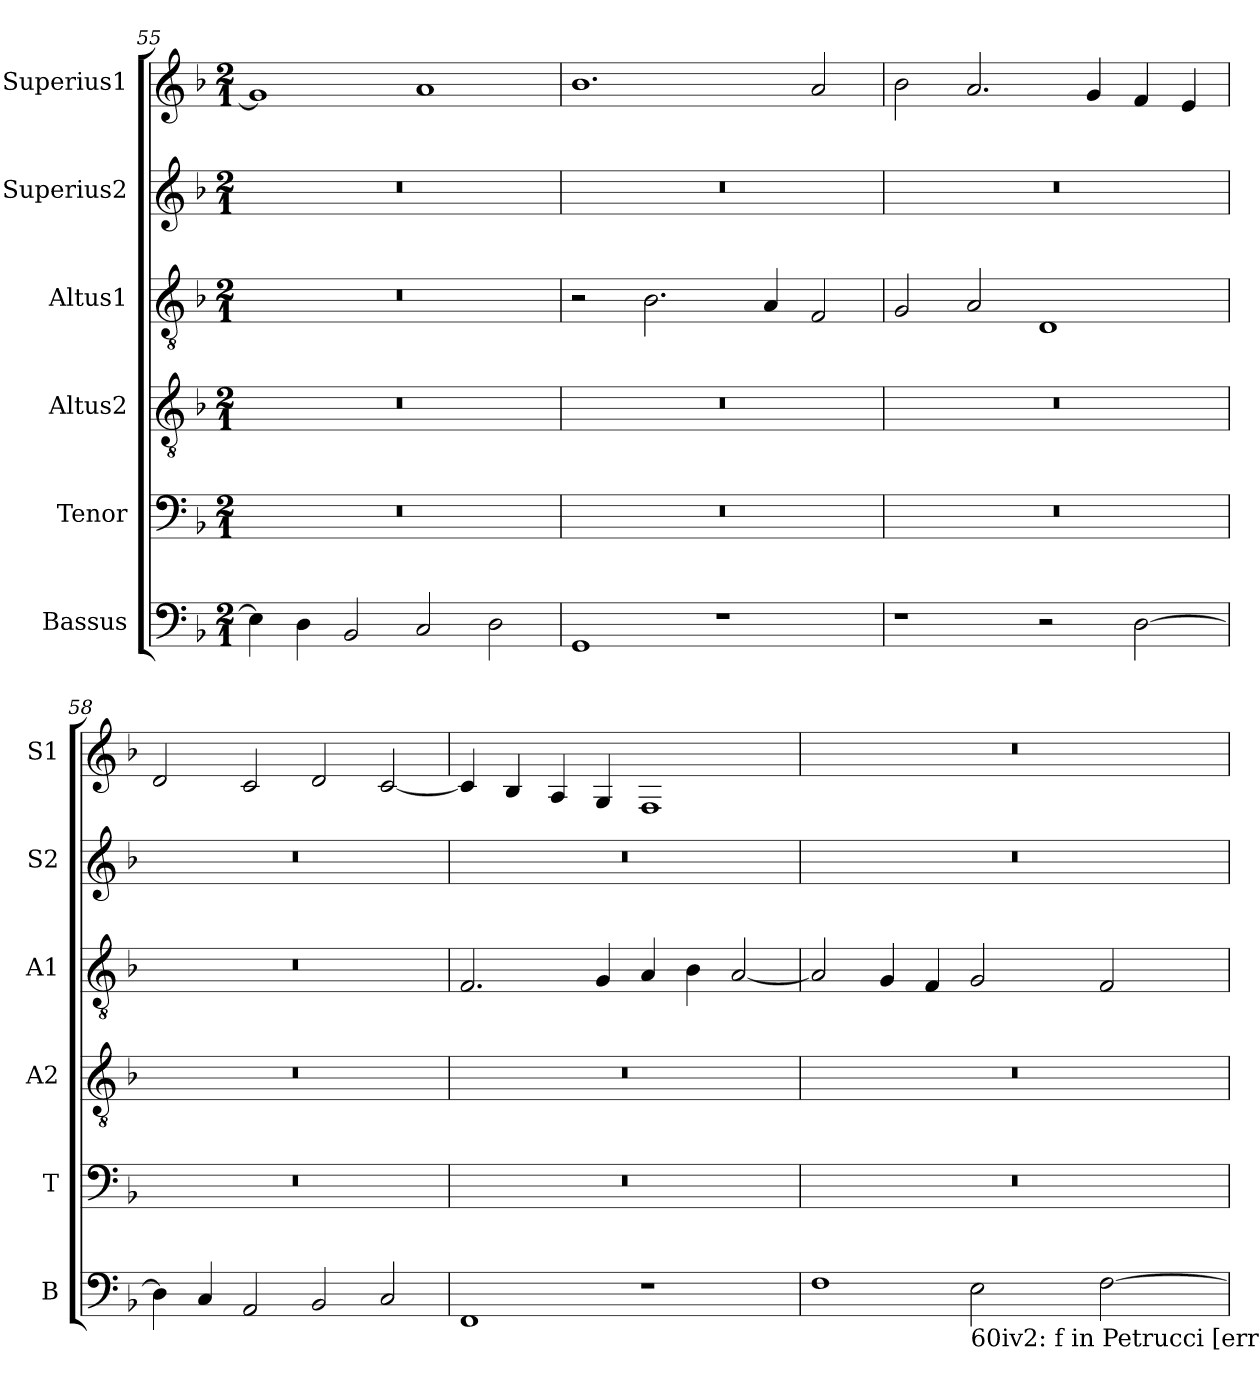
**kern	**kern	**kern	**kern	**kern	**kern
*part6	*part5	*part4	*part3	*part2	*part1
*staff6	*staff5	*staff4	*staff3	*staff2	*staff1
*I"Bassus	*I"Tenor	*I"Altus2	*I"Altus1	*I"Superius2	*I"Superius1
*I'B	*I'T	*I'A2	*I'A1	*I'S2	*I'S1
*clefF4	*clefF4	*clefGv2	*clefGv2	*clefG2	*clefG2
*k[b-]	*k[b-]	*k[b-]	*k[b-]	*k[b-]	*k[b-]
*M2/1	*M2/1	*M2/1	*M2/1	*M2/1	*M2/1
=55	=55	=55	=55	=55	=55
4E-\]	0r	0r	0r	0r	1g]
4D\	.	.	.	.	.
2BB-/	.	.	.	.	.
2C/	.	.	.	.	1a
2D\	.	.	.	.	.
=56	=56	=56	=56	=56	=56
1GG	0r	0r	2r	0r	1.b-
.	.	.	2.B-\	.	.
1r	.	.	.	.	.
.	.	.	4A/	.	.
.	.	.	2F/	.	2a/
=57	=57	=57	=57	=57	=57
1r	0r	0r	2G/	0r	2b-\
.	.	.	2A/	.	2.a/
2r	.	.	1D	.	.
.	.	.	.	.	4g/
[2D\	.	.	.	.	4f/
.	.	.	.	.	4e/
=58	=58	=58	=58	=58	=58
4D\]	0r	0r	0r	0r	2d/
4C/	.	.	.	.	.
2AA/	.	.	.	.	2c/
2BB-/	.	.	.	.	2d/
2C/	.	.	.	.	[2c/
=59	=59	=59	=59	=59	=59
1FF	0r	0r	2.F/	0r	4c/]
.	.	.	.	.	4B-/
.	.	.	.	.	4A/
.	.	.	4G/	.	4G/
1r	.	.	4A/	.	1F
.	.	.	4B-\	.	.
.	.	.	[2A/	.	.
=60	=60	=60	=60	=60	=60
1F	0r	0r	2A/]	0r	0r
.	.	.	4G/	.	.
.	.	.	4F/	.	.
!LO:TX:b:t=60iv2&colon; f in Petrucci [error]	!	!	!	!	!
2E\	.	.	2G/	.	.
[2F\	.	.	2F/	.	.
=	=	=	=	=	=
*-	*-	*-	*-	*-	*-
